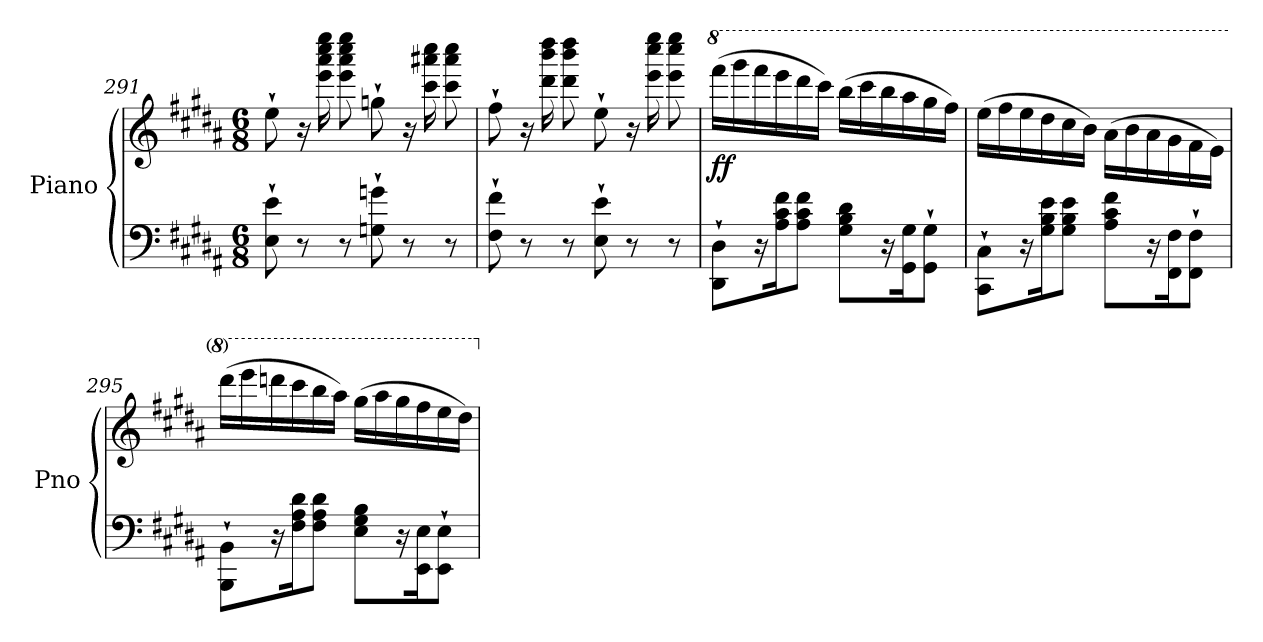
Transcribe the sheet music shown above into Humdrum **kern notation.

**kern	**kern	**dynam
*part1	*part1	*part1
*staff2	*staff1	*staff1/2
*I"Piano	*	*
*I'Pno	*	*
*clefF4	*clefG2	*
*k[f#c#g#d#a#]	*k[f#c#g#d#a#]	*
*M6/8	*M6/8	*
=291	=291	=291
8E\` 8e\`	8ee`\	.
8r	16r	.
.	16eee\ 16aaa#\ 16cccc#\ 16eeee\	.
8r	8eee\ 8aaa#\ 8cccc#\ 8eeee\	.
8Gn\` 8gn\`	8ggn`\	.
8r	16r	.
.	16ccc#\ 16aaa#X\ 16cccc#\	.
8r	8ccc#\ 8aaa#\ 8cccc#\	.
=292	=292	=292
8F#\` 8f#\`	8ff#`\	.
8r	16r	.
.	16ddd#\ 16bbb\ 16dddd#\	.
8r	8ddd#\ 8bbb\ 8dddd#\	.
8E\` 8e\`	8ee`\	.
8r	16r	.
.	16eee\ 16cccc#\ 16eeee\	.
8r	8eee\ 8cccc#\ 8eeee\	.
!!LO:LB:g=z
=293	=293	=293
*	*8va	*
!	!	!LO:DY:b
8DD#\` 8D#\`L	(16ffff#\LL	ff
.	16gggg#\	.
16r	16ffff#\	.
16A#\ 16c#\ 16f#\K	16eeee\	.
8A#\ 8c#\ 8f#\J	16dddd#\	.
.	16cccc#\JJ)	.
8G#\ 8B\ 8d#\L	(16bbb\LL	.
.	16cccc#\	.
16r	16bbb\	.
16GG#\ 16G#\K	16aaa#\	.
8GG#\` 8G#\`J	16ggg#\	.
.	16fff#\JJ)	.
=294	=294	=294
8CC#\` 8C#\`L	(16eee\LL	.
.	16fff#\	.
16r	16eee\	.
16G#\ 16B\ 16e\K	16ddd#\	.
8G#\ 8B\ 8e\J	16ccc#\	.
.	16bb\JJ)	.
8A#\ 8c#\ 8f#\L	(16aa#\LL	.
.	16bb\	.
16r	16aa#\	.
16FF#\ 16F#\K	16gg#\	.
8FF#\` 8F#\`J	16ff#\	.
.	16ee\JJ)	.
=295	=295	=295
8BBB\` 8BB\`L	(16dddd#\LL	.
.	16eeee\	.
16r	16ddddn\	.
16F#\ 16A#\ 16d#\K	16cccc#\	.
8F#\ 8A#\ 8d#\J	16bbb\	.
.	16aaa#\JJ)	.
8E\ 8G#\ 8B\L	(16ggg#\LL	.
.	16aaa#\	.
16r	16ggg#\	.
16EE\ 16E\K	16fff#\	.
8EE\` 8E\`J	16eee\	.
.	16ddd#\JJ)	.
*	*X8va	*
=	=	=
*-	*-	*-
